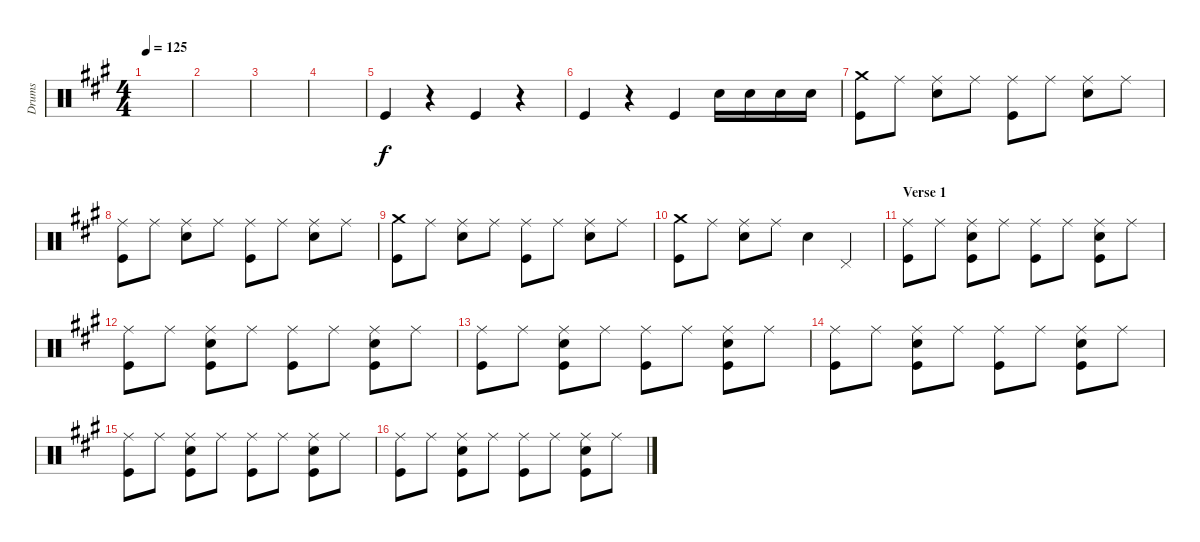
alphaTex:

\track ("Drums" "Drums") {instrument percussion}
\staff {score}
\articulation defaults
\ts (4 4)
\tempo 125
\clef neutral
\ks a
|
|
|
|
"Kick (hit)".4 r.4 "Kick (hit)".4 r.4 |
"Kick (hit)".4 r.4 "Kick (hit)".4 "Snare (hit) 2".16 "Snare (hit) 2".16 "Snare (hit) 2".16 "Snare (hit) 2".16 |
("Crash medium (hit)" "Kick (hit)").8 "Ride (middle)".8 ("Ride (middle)" "Snare (hit) 2").8 "Ride (middle)".8 ("Ride (middle)" "Kick (hit)").8 "Ride (middle)".8 ("Ride (middle)" "Snare (hit) 2").8 "Ride (middle)".8 |
("Ride (middle)" "Kick (hit)").8 "Ride (middle)".8 ("Ride (middle)" "Snare (hit) 2").8 "Ride (middle)".8 ("Ride (middle)" "Kick (hit)").8 "Ride (middle)".8 ("Ride (middle)" "Snare (hit) 2").8 "Ride (middle)".8 |
("Crash medium (hit)" "Kick (hit)").8 "Ride (middle)".8 ("Ride (middle)" "Snare (hit) 2").8 "Ride (middle)".8 ("Ride (middle)" "Kick (hit)").8 "Ride (middle)".8 ("Ride (middle)" "Snare (hit) 2").8 "Ride (middle)".8 |
("Crash medium (hit)" "Kick (hit)").8 "Ride (middle)".8 ("Ride (middle)" "Snare (hit) 2").8 "Ride (middle)".8 "Snare (hit) 2".4 "Pedal Hi-Hat (hit)".4 |
\section ("" "Verse 1")
("Ride (middle)" "Kick (hit)").8 "Ride (middle)".8 ("Ride (middle)" "Snare (hit) 2" "Kick (hit)").8 "Ride (middle)".8 ("Ride (middle)" "Kick (hit)").8 "Ride (middle)".8 ("Ride (middle)" "Snare (hit) 2" "Kick (hit)").8 "Ride (middle)".8 |
("Ride (middle)" "Kick (hit)").8 "Ride (middle)".8 ("Ride (middle)" "Snare (hit) 2" "Kick (hit)").8 "Ride (middle)".8 ("Ride (middle)" "Kick (hit)").8 "Ride (middle)".8 ("Ride (middle)" "Snare (hit) 2" "Kick (hit)").8 "Ride (middle)".8 |
("Ride (middle)" "Kick (hit)").8 "Ride (middle)".8 ("Ride (middle)" "Snare (hit) 2" "Kick (hit)").8 "Ride (middle)".8 ("Ride (middle)" "Kick (hit)").8 "Ride (middle)".8 ("Ride (middle)" "Snare (hit) 2" "Kick (hit)").8 "Ride (middle)".8 |
("Ride (middle)" "Kick (hit)").8 "Ride (middle)".8 ("Ride (middle)" "Snare (hit) 2" "Kick (hit)").8 "Ride (middle)".8 ("Ride (middle)" "Kick (hit)").8 "Ride (middle)".8 ("Ride (middle)" "Snare (hit) 2" "Kick (hit)").8 "Ride (middle)".8 |
("Ride (middle)" "Kick (hit)").8 "Ride (middle)".8 ("Ride (middle)" "Snare (hit) 2" "Kick (hit)").8 "Ride (middle)".8 ("Ride (middle)" "Kick (hit)").8 "Ride (middle)".8 ("Ride (middle)" "Snare (hit) 2" "Kick (hit)").8 "Ride (middle)".8 |
("Ride (middle)" "Kick (hit)").8 "Ride (middle)".8 ("Ride (middle)" "Snare (hit) 2" "Kick (hit)").8 "Ride (middle)".8 ("Ride (middle)" "Kick (hit)").8 "Ride (middle)".8 ("Ride (middle)" "Snare (hit) 2" "Kick (hit)").8 "Ride (middle)".8
